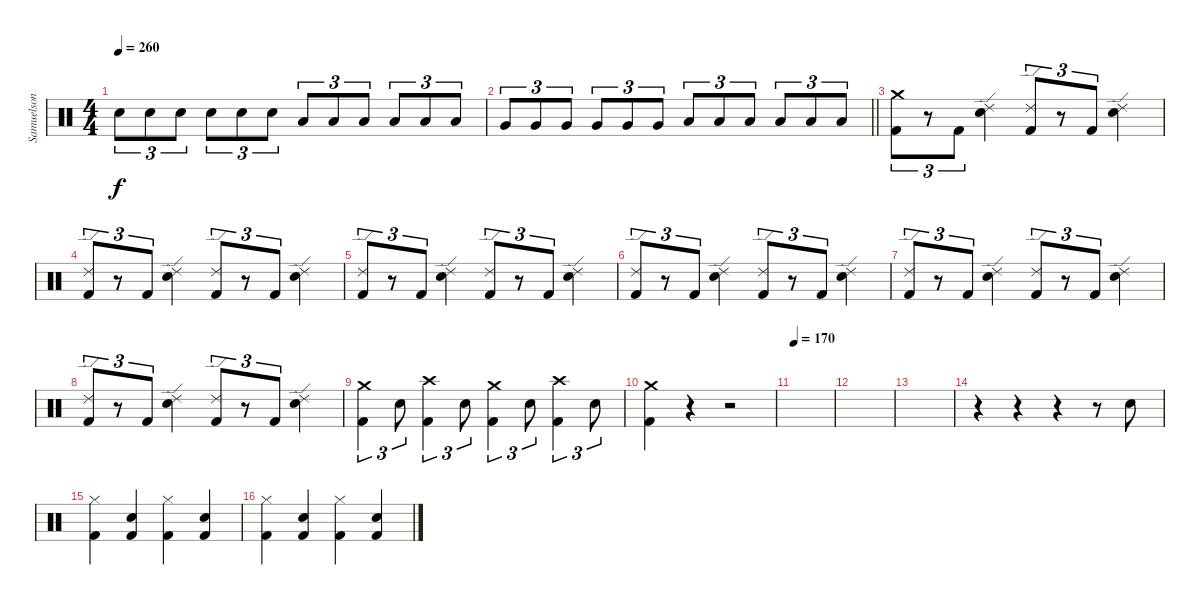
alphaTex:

\track ("Samuelson" "Samuelson") {instrument percussion}
\staff {score}
\articulation defaults
\ts (4 4)
\tempo 260
\clef neutral
\ks c "Snare (hit) 2".8{tu (3 2) dy f} "Snare (hit) 2".8{tu (3 2)} "Snare (hit) 2".8{tu (3 2)} "Snare (hit) 2".8{tu (3 2)} "Snare (hit) 2".8{tu (3 2)} "Snare (hit) 2".8{tu (3 2)} "Low Tom (hit)".8{tu (3 2)} "Low Tom (hit)".8{tu (3 2)} "Low Tom (hit)".8{tu (3 2)} "Low Tom (hit)".8{tu (3 2)} "Low Tom (hit)".8{tu (3 2)} "Low Tom (hit)".8{tu (3 2)}
|
\barLineRight lightlight "Very Low Tom (hit)".8{tu (3 2)} "Very Low Tom (hit)".8{tu (3 2)} "Very Low Tom (hit)".8{tu (3 2)} "Very Low Tom (hit)".8{tu (3 2)} "Very Low Tom (hit)".8{tu (3 2)} "Very Low Tom (hit)".8{tu (3 2)} "Low Floor Tom (hit)".8{tu (3 2)} "Low Floor Tom (hit)".8{tu (3 2)} "Low Floor Tom (hit)".8{tu (3 2)} "Low Floor Tom (hit)".8{tu (3 2)} "Low Floor Tom (hit)".8{tu (3 2)} "Low Floor Tom (hit)".8{tu (3 2)}
|
("Crash medium (hit)" "Kick (hit) 2").8{tu (3 2)} r.8{tu (3 2)} "Kick (hit) 2".8{tu (3 2)} ("Ride (edge) 2" "Snare (hit) 2").4 ("Ride (edge) 2" "Kick (hit) 2").8{tu (3 2)} r.8{tu (3 2)} "Kick (hit) 2".8{tu (3 2)} ("Ride (edge) 2" "Snare (hit) 2").4 |
("Ride (edge) 2" "Kick (hit) 2").8{tu (3 2)} r.8{tu (3 2)} "Kick (hit) 2".8{tu (3 2)} ("Ride (edge) 2" "Snare (hit) 2").4 ("Ride (edge) 2" "Kick (hit) 2").8{tu (3 2)} r.8{tu (3 2)} "Kick (hit) 2".8{tu (3 2)} ("Ride (edge) 2" "Snare (hit) 2").4 |
("Ride (edge) 2" "Kick (hit) 2").8{tu (3 2)} r.8{tu (3 2)} "Kick (hit) 2".8{tu (3 2)} ("Ride (edge) 2" "Snare (hit) 2").4 ("Ride (edge) 2" "Kick (hit) 2").8{tu (3 2)} r.8{tu (3 2)} "Kick (hit) 2".8{tu (3 2)} ("Ride (edge) 2" "Snare (hit) 2").4 |
("Ride (edge) 2" "Kick (hit) 2").8{tu (3 2)} r.8{tu (3 2)} "Kick (hit) 2".8{tu (3 2)} ("Ride (edge) 2" "Snare (hit) 2").4 ("Ride (edge) 2" "Kick (hit) 2").8{tu (3 2)} r.8{tu (3 2)} "Kick (hit) 2".8{tu (3 2)} ("Ride (edge) 2" "Snare (hit) 2").4 |
("Ride (edge) 2" "Kick (hit) 2").8{tu (3 2)} r.8{tu (3 2)} "Kick (hit) 2".8{tu (3 2)} ("Ride (edge) 2" "Snare (hit) 2").4 ("Ride (edge) 2" "Kick (hit) 2").8{tu (3 2)} r.8{tu (3 2)} "Kick (hit) 2".8{tu (3 2)} ("Ride (edge) 2" "Snare (hit) 2").4 |
("Ride (edge) 2" "Kick (hit) 2").8{tu (3 2)} r.8{tu (3 2)} "Kick (hit) 2".8{tu (3 2)} ("Ride (edge) 2" "Snare (hit) 2").4 ("Ride (edge) 2" "Kick (hit) 2").8{tu (3 2)} r.8{tu (3 2)} "Kick (hit) 2".8{tu (3 2)} ("Ride (edge) 2" "Snare (hit) 2").4 |
("Crash medium (hit)" "Kick (hit) 2").4{tu (3 2)} "Snare (hit) 2".8{tu (3 2)} ("Crash high (hit)" "Kick (hit) 2").4{tu (3 2)} "Snare (hit) 2".8{tu (3 2)} ("Crash medium (hit)" "Kick (hit) 2").4{tu (3 2)} "Snare (hit) 2".8{tu (3 2)} ("Crash high (hit)" "Kick (hit) 2").4{tu (3 2)} "Snare (hit) 2".8{tu (3 2)} |
("Crash medium (hit)" "Kick (hit) 2").4 r.4 r.2 |
\tempo 170
|
|
|
r.4 r.4 r.4 r.8 "Electric Snare (hit)".8 |
("Hi-Hat (closed)" "Kick (hit) 2").4 ("Snare (hit) 2" "Kick (hit) 2").4 ("Hi-Hat (closed)" "Kick (hit) 2").4 ("Snare (hit) 2" "Kick (hit) 2").4 |
("Hi-Hat (closed)" "Kick (hit) 2").4 ("Snare (hit) 2" "Kick (hit) 2").4 ("Hi-Hat (closed)" "Kick (hit) 2").4 ("Snare (hit) 2" "Kick (hit) 2").4
